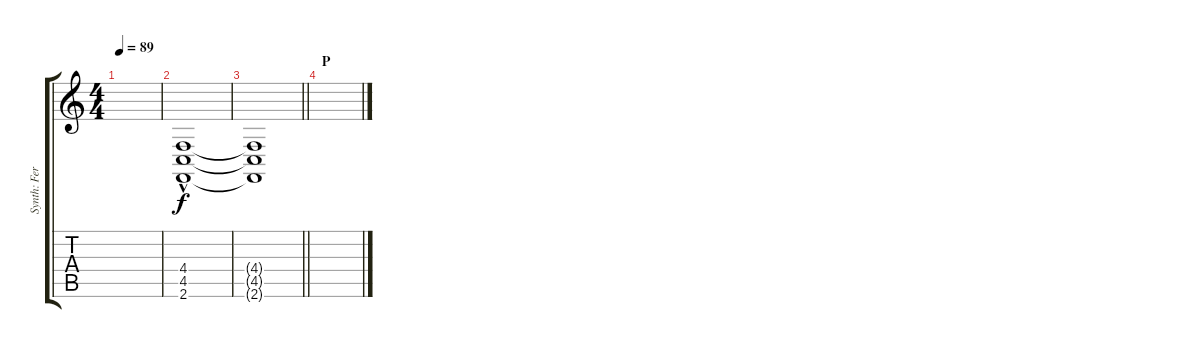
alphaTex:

\track ("Synth: Ferdy" "Synth: Fer") {instrument choiraahs}
\staff {score tabs}
\tuning (Eb4 Bb3 Gb3 Db3 Ab2 Eb2) {hide}
\ts (4 4)
\tempo 89
\clef g2
\ks c
|
(4.4{hac} 4.5{hac} 2.6{hac}).1 |
\barLineRight lightlight
(4.4{t} 4.5{t} 2.6{t}).1{dy f} |
\section ("" "P")
